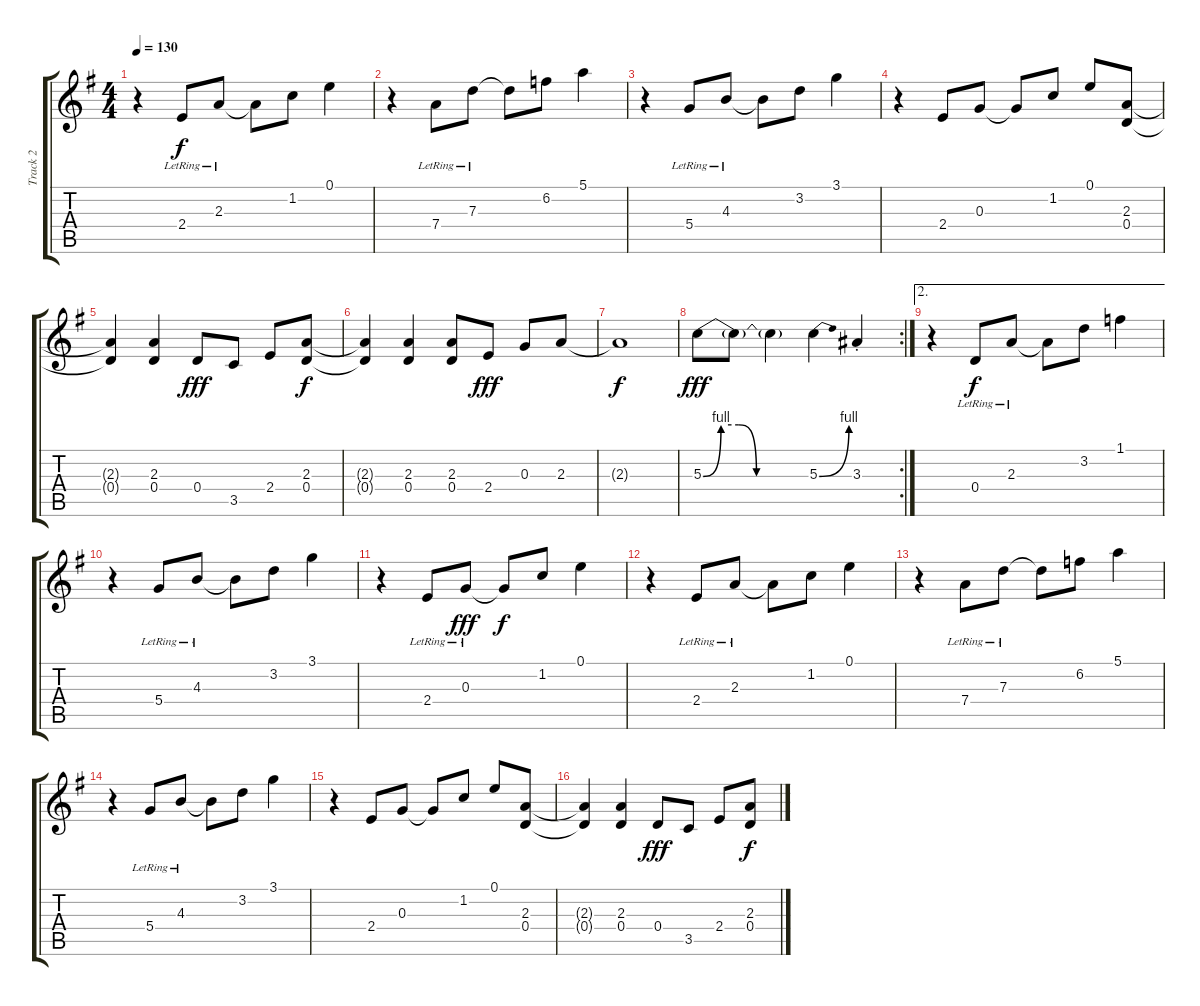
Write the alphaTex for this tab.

\track ("Track 2" "Track 2") {instrument electricguitarclean}
\staff {score tabs}
\tuning (E4 B3 G3 D3 A2 E2) {hide}
\ts (4 4)
\tempo 130
\clef g2
\ks g
r.4{dy f} 2.4{lr}.8 2.3{lr}.8 2.3{t}.8 1.2.8 0.1.4 |
r.4 7.4{lr}.8 7.3{lr}.8 7.3{t}.8 6.2.8 5.1.4 |
r.4 5.4{lr}.8 4.3{lr}.8 4.3{t}.8 3.2.8 3.1.4 |
r.4 2.4.8 0.3.8 0.3{t}.8 1.2.8 0.1.8 (2.3 0.4).8 |
(2.3{t} 0.4{t}).4 (2.3 0.4).4 0.4.8{dy fff} 3.5.8 2.4.8 (2.3 0.4).8{dy f} |
(2.3{t} 0.4{t}).4 (2.3 0.4).4 (2.3 0.4).8 2.4.8{dy fff} 0.3.8 2.3.8 |
2.3{t}.1{dy f} |
\rc 2
5.3{be (custom 0 0 10 4 20 4 30 0 60 0)}.8{dy fff} 5.3{t}.8 5.3{t}.4 5.3{be (bend 0 0 60 4)}.4 3.3{st}.4 |
\ae 2
r.4 0.4{lr}.8{dy f} 2.3{lr}.8 2.3{t}.8 3.2.8 1.1.4 |
r.4 5.4{lr}.8 4.3{lr}.8 4.3{t}.8 3.2.8 3.1.4 |
r.4 2.4{lr}.8 0.3{lr}.8{dy fff} 0.3{t}.8{dy f} 1.2.8 0.1.4 |
r.4 2.4{lr}.8 2.3{lr}.8 2.3{t}.8 1.2.8 0.1.4 |
r.4 7.4{lr}.8 7.3{lr}.8 7.3{t}.8 6.2.8 5.1.4 |
r.4 5.4{lr}.8 4.3{lr}.8 4.3{t}.8 3.2.8 3.1.4 |
r.4 2.4.8 0.3.8 0.3{t}.8 1.2.8 0.1.8 (2.3 0.4).8 |
(2.3{t} 0.4{t}).4 (2.3 0.4).4 0.4.8{dy fff} 3.5.8 2.4.8 (2.3 0.4).8{dy f}
